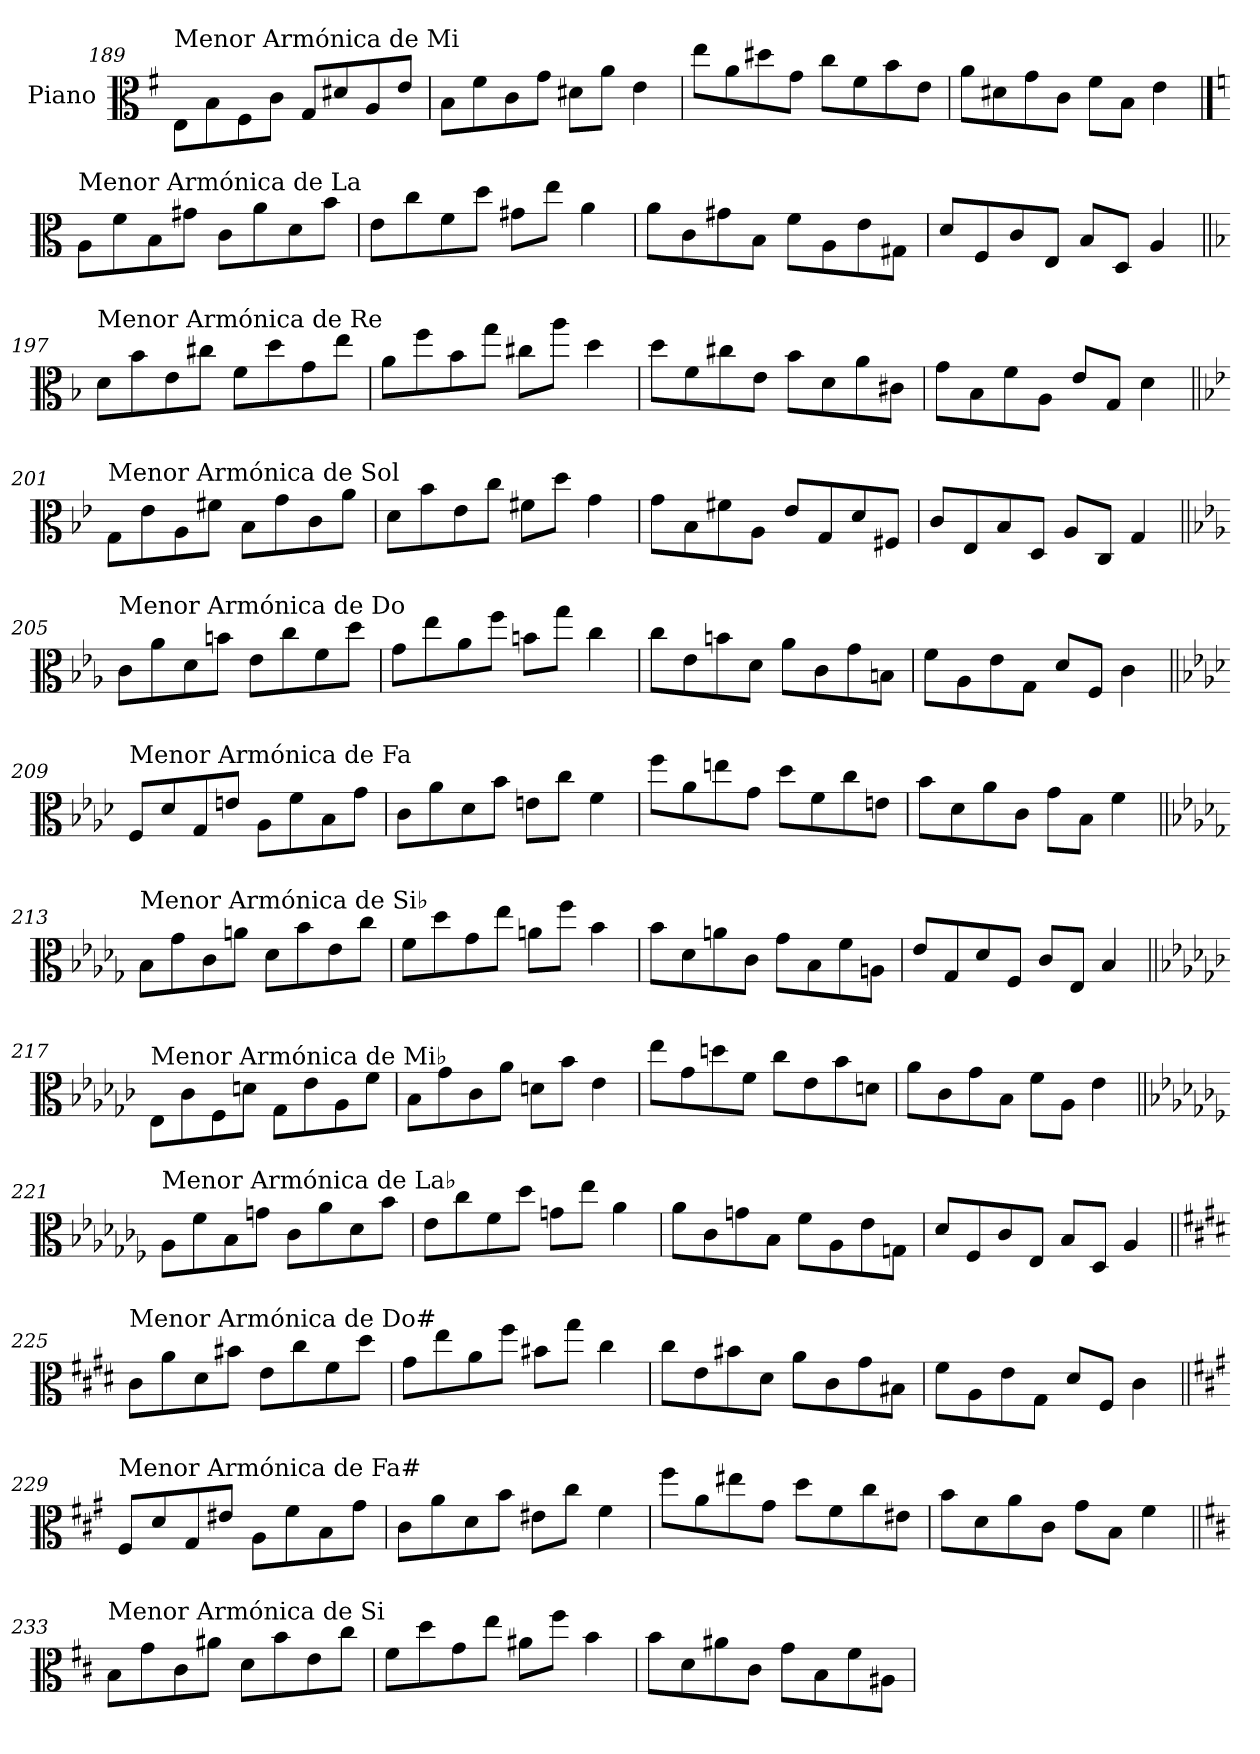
**kern
*part1
*staff1
*I"Piano
*I'Pno.
!!LO:LB:g=z
*clefC3
*k[f#]
=189
!LO:TX:a:t=Menor Armónica de Mi
8E\L
8B\
8F#\
8c\J
8G/L
8d#X/
8A/
8e/J
=190
8B\L
8f#\
8c\
8g\J
8d#X\L
8a\J
4e\
=191
8ee\L
8a\
8dd#X\
8g\J
8cc\L
8f#\
8b\
8e\J
=192
8a\L
8d#X\
8g\
8c\J
8f#\L
8B\J
4e\
!!LO:PB:g=z
==193
*k[]
!LO:TX:a:t=Menor Armónica de La
8A\L
8f\
8B\
8g#X\J
8c\L
8a\
8d\
8b\J
=194
8e\L
8cc\
8f\
8dd\J
8g#X\L
8ee\J
4a\
=195
8a\L
8c\
8g#X\
8B\J
8f\L
8A\
8e\
8G#X\J
=196
8d/L
8F/
8c/
8E/J
8B/L
8D/J
4A/
!!LO:LB:g=z
=197||
*k[b-]
!LO:TX:a:t=Menor Armónica de Re
8d\L
8b-\
8e\
8cc#X\J
8f\L
8dd\
8g\
8ee\J
=198
8a\L
8ff\
8b-\
8gg\J
8cc#X\L
8aa\J
4dd\
=199
8dd\L
8f\
8cc#X\
8e\J
8b-\L
8d\
8a\
8c#X\J
=200
8g\L
8B-\
8f\
8A\J
8e/L
8G/J
4d\
!!LO:LB:g=z
=201||
*k[b-e-]
!LO:TX:a:t=Menor Armónica de Sol
8G\L
8e-\
8A\
8f#X\J
8B-\L
8g\
8c\
8a\J
=202
8d\L
8b-\
8e-\
8cc\J
8f#X\L
8dd\J
4g\
=203
8g\L
8B-\
8f#X\
8A\J
8e-/L
8G/
8d/
8F#X/J
=204
8c/L
8E-/
8B-/
8D/J
8A/L
8C/J
4G/
!!LO:LB:g=z
=205||
*k[b-e-a-]
!LO:TX:a:t=Menor Armónica de Do
8c\L
8a-\
8d\
8bn\J
8e-\L
8cc\
8f\
8dd\J
=206
8g\L
8ee-\
8a-\
8ff\J
8bn\L
8gg\J
4cc\
=207
8cc\L
8e-\
8bn\
8d\J
8a-\L
8c\
8g\
8Bn\J
=208
8f\L
8A-\
8e-\
8G\J
8d/L
8F/J
4c\
!!LO:LB:g=z
=209||
*k[b-e-a-d-]
!LO:TX:a:t=Menor Armónica de Fa
8F/L
8d-/
8G/
8en/J
8A-\L
8f\
8B-\
8g\J
=210
8c\L
8a-\
8d-\
8b-\J
8en\L
8cc\J
4f\
=211
8ff\L
8a-\
8een\
8g\J
8dd-\L
8f\
8cc\
8en\J
=212
8b-\L
8d-\
8a-\
8c\J
8g\L
8B-\J
4f\
!!LO:LB:g=z
=213||
*k[b-e-a-d-g-]
!LO:TX:a:t=Menor Armónica de Si♭
8B-\L
8g-\
8c\
8an\J
8d-\L
8b-\
8e-\
8cc\J
=214
8f\L
8dd-\
8g-\
8ee-\J
8an\L
8ff\J
4b-\
=215
8b-\L
8d-\
8an\
8c\J
8g-\L
8B-\
8f\
8An\J
=216
8e-/L
8G-/
8d-/
8F/J
8c/L
8E-/J
4B-/
!!LO:PB:g=z
=217||
*k[b-e-a-d-g-c-]
!LO:TX:a:t=Menor Armónica de Mi♭
8E-\L
8c-\
8F\
8dn\J
8G-\L
8e-\
8A-\
8f\J
=218
8B-\L
8g-\
8c-\
8a-\J
8dn\L
8b-\J
4e-\
=219
8ee-\L
8g-\
8ddn\
8f\J
8cc-\L
8e-\
8b-\
8dn\J
=220
8a-\L
8c-\
8g-\
8B-\J
8f\L
8A-\J
4e-\
!!LO:LB:g=z
=221||
*k[b-e-a-d-g-c-f-]
!LO:TX:a:t=Menor Armónica de La♭
8A-\L
8f-\
8B-\
8gn\J
8c-\L
8a-\
8d-\
8b-\J
=222
8e-\L
8cc-\
8f-\
8dd-\J
8gn\L
8ee-\J
4a-\
=223
8a-\L
8c-\
8gn\
8B-\J
8f-\L
8A-\
8e-\
8Gn\J
=224
8d-/L
8F-/
8c-/
8E-/J
8B-/L
8D-/J
4A-/
!!LO:LB:g=z
=225||
*k[f#c#g#d#]
!LO:TX:a:t=Menor Armónica de Do#
8c#\L
8a\
8d#\
8b#X\J
8e\L
8cc#\
8f#\
8dd#\J
=226
8g#\L
8ee\
8a\
8ff#\J
8b#X\L
8gg#\J
4cc#\
=227
8cc#\L
8e\
8b#X\
8d#\J
8a\L
8c#\
8g#\
8B#X\J
=228
8f#\L
8A\
8e\
8G#\J
8d#/L
8F#/J
4c#\
!!LO:LB:g=z
=229||
*k[f#c#g#]
!LO:TX:a:t=Menor Armónica de Fa#
8F#/L
8d/
8G#/
8e#X/J
8A\L
8f#\
8B\
8g#\J
=230
8c#\L
8a\
8d\
8b\J
8e#X\L
8cc#\J
4f#\
=231
8ff#\L
8a\
8ee#X\
8g#\J
8dd\L
8f#\
8cc#\
8e#X\J
=232
8b\L
8d\
8a\
8c#\J
8g#\L
8B\J
4f#\
!!LO:LB:g=z
=233||
*k[f#c#]
!LO:TX:a:t=Menor Armónica de Si
8B\L
8g\
8c#\
8a#X\J
8d\L
8b\
8e\
8cc#\J
=234
8f#\L
8dd\
8g\
8ee\J
8a#X\L
8ff#\J
4b\
=235
8b\L
8d\
8a#X\
8c#\J
8g\L
8B\
8f#\
8A#X\J
=
*-
